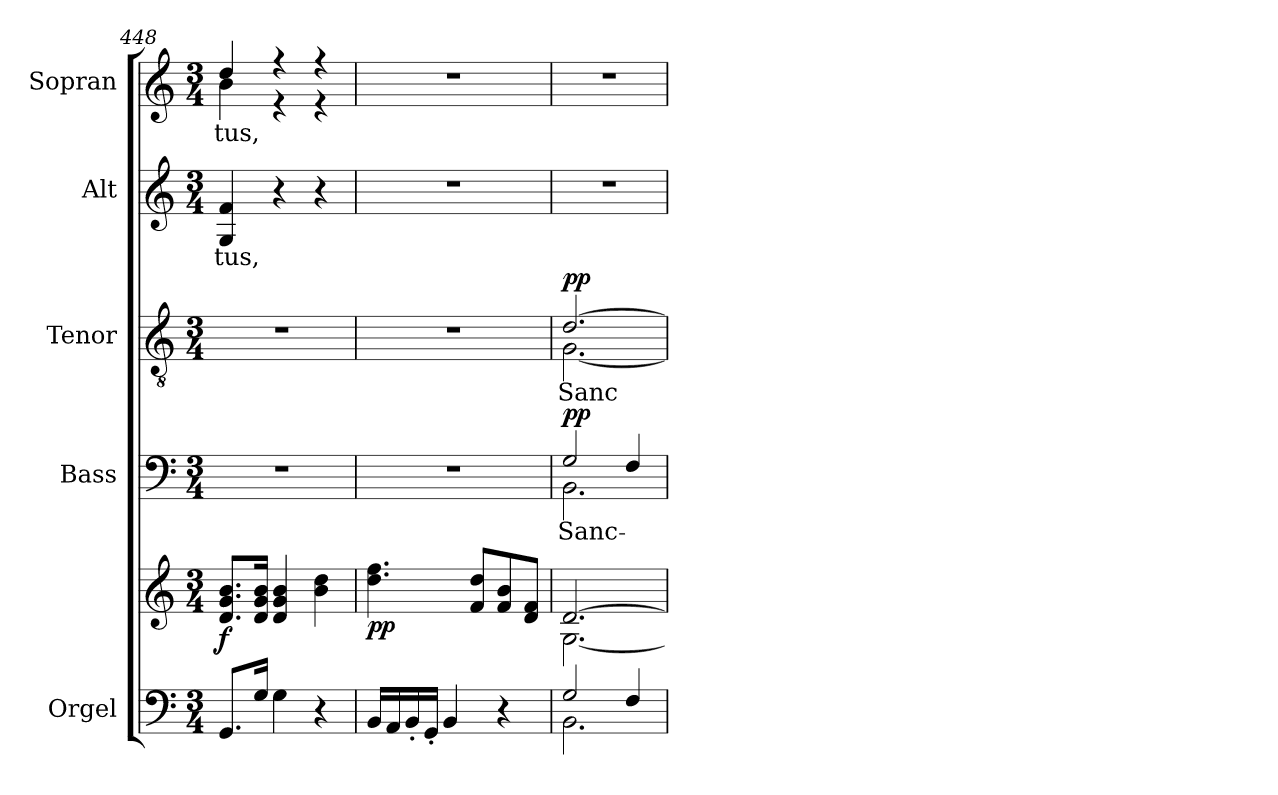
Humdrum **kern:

**kern	**kern	**dynam	**kern	**text	**dynam	**kern	**text	**dynam	**kern	**text	**kern	**text
*part5	*part5	*part5	*part4	*part4	*part4	*part3	*part3	*part3	*part2	*part2	*part1	*part1
*staff6	*staff5	*staff5/6	*staff4	*staff4	*staff4	*staff3	*staff3	*staff3	*staff2	*staff2	*staff1	*staff1
*I"Orgel	*	*	*I"Bass	*	*	*I"Tenor	*	*	*I"Alt	*	*I"Sopran	*
*I'Org.	*	*	*I'B.	*	*	*I'T.	*	*	*I'A.	*	*I'S.	*
*clefF4	*clefG2	*	*clefF4	*	*	*clefGv2	*	*	*clefG2	*	*clefG2	*
*k[]	*k[]	*	*k[]	*	*	*k[]	*	*	*k[]	*	*k[]	*
*C:	*C:	*	*C:	*	*	*C:	*	*	*C:	*	*C:	*
*M3/4	*M3/4	*	*M3/4	*	*	*M3/4	*	*	*M3/4	*	*M3/4	*
=448	=448	=448	=448	=448	=448	=448	=448	=448	=448	=448	=448	=448
!	!	!LO:DY:b	!	!	!	!	!	!	!	!LO:LY:b	!	!LO:LY:b
*	*	*	*	*	*	*	*	*	*	*	*^	*
8.GG/L	8.d/ 8.g/ 8.b/L	f	2.r	.	.	2.r	.	.	4G/ 4f/	-tus,	4dd/	4b\	-tus,
16G/Jk	16d/ 16g/ 16b/Jk	.	.	.	.	.	.	.	.	.	.	.	.
4G\	4d/ 4g/ 4b/	.	.	.	.	.	.	.	4r	.	4r	4r	.
4r	4b\ 4dd\	.	.	.	.	.	.	.	4r	.	4r	4r	.
=449	=449	=449	=449	=449	=449	=449	=449	=449	=449	=449	=449	=449	=449
!	!	!LO:DY:b	!	!	!	!	!	!	!	!	!	!	!
*	*	*	*	*	*	*	*	*	*	*	*v	*v	*
16BB/LL	4.dd\ 4.ff\	pp	2.r	.	.	2.r	.	.	2.r	.	2.r	.
16AA/	.	.	.	.	.	.	.	.	.	.	.	.
16BB'</	.	.	.	.	.	.	.	.	.	.	.	.
16GG'</JJ	.	.	.	.	.	.	.	.	.	.	.	.
4BB/	.	.	.	.	.	.	.	.	.	.	.	.
.	8f/ 8dd/L	.	.	.	.	.	.	.	.	.	.	.
4r	8f/ 8b/	.	.	.	.	.	.	.	.	.	.	.
.	8d/ 8f/J	.	.	.	.	.	.	.	.	.	.	.
!!LO:LB:g=z
=450	=450	=450	=450	=450	=450	=450	=450	=450	=450	=450	=450	=450
*^	*^	*	*	*	*	*	*	*	*	*	*	*
!	!	!	!	!	!	!LO:LY:b	!LO:DY:a	!	!LO:LY:b	!LO:DY:a	!	!	!	!
*	*	*	*	*	*^	*	*	*^	*	*	*	*	*	*
2G/	2.BB\	[>2.d/	[<2.G\	.	2G/	2.BB\	Sanc-	pp	[>2.d/	[<2.G\	Sanc-	pp	2.r	.	2.r	.
4F/	.	.	.	.	4F/	.	.	.	.	.	.	.	.	.	.	.
*v	*v	*	*	*	*v	*v	*	*	*v	*v	*	*	*	*	*	*
*	*v	*v	*	*	*	*	*	*	*	*	*	*	*
=	=	=	=	=	=	=	=	=	=	=	=	=
*-	*-	*-	*-	*-	*-	*-	*-	*-	*-	*-	*-	*-
